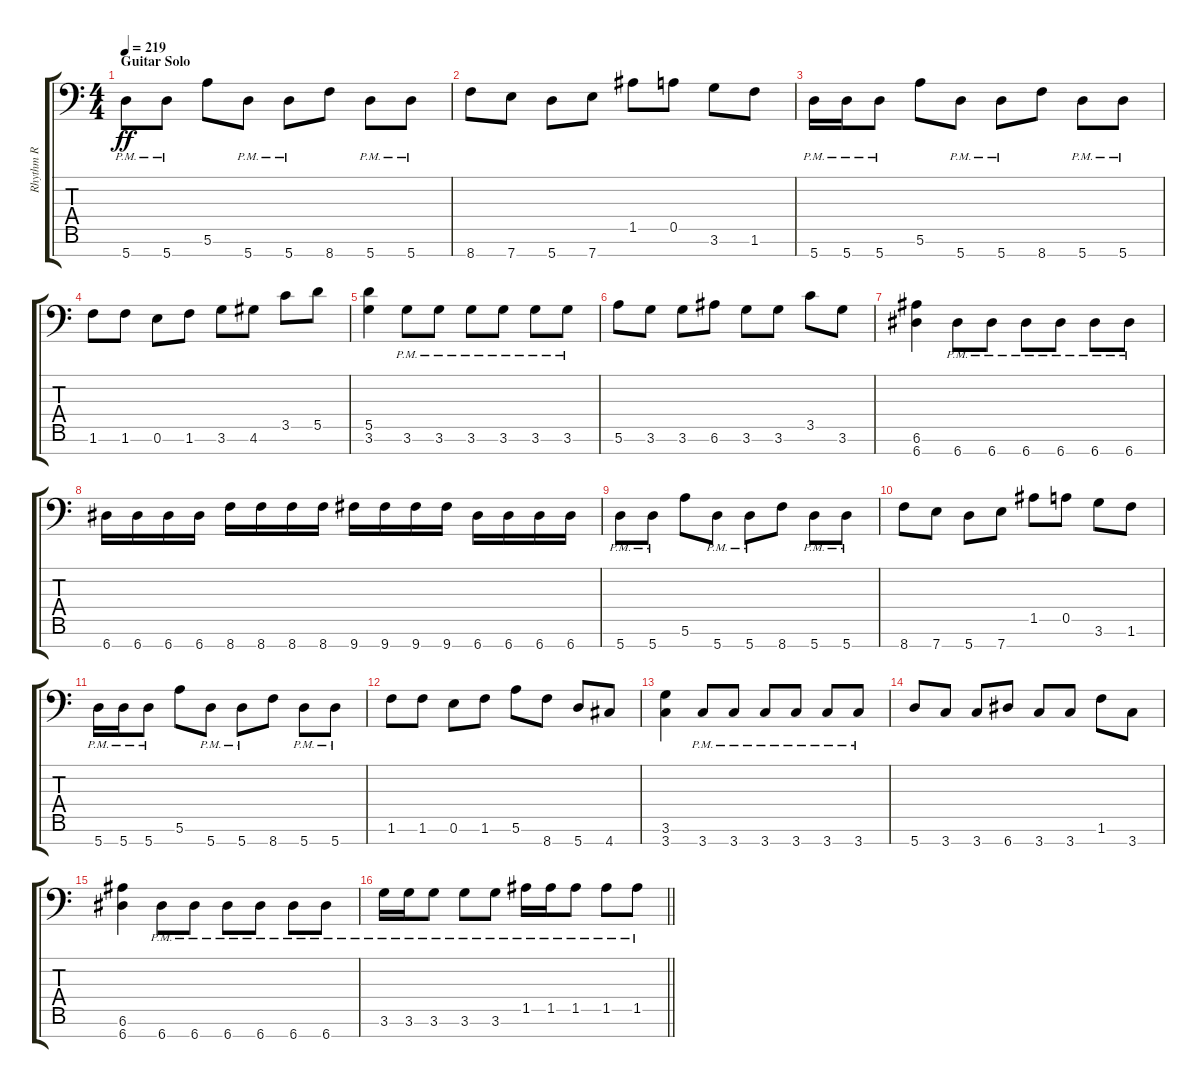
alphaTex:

\track ("Rhythm R" "Rhythm R") {instrument overdrivenguitar}
\staff {score tabs}
\tuning (E4 B3 G3 D3 A2 E2 A1) {hide}
\ts (4 4)
\section ("" "Guitar Solo")
\tempo 219
\clef f4
\ks c
5.7{pm}.8{dy ff} 5.7{pm}.8 5.6.8 5.7{pm}.8 5.7{pm}.8 8.7.8 5.7{pm}.8 5.7{pm}.8 |
8.7.8 7.7.8 5.7.8 7.7.8 1.5.8 0.5.8 3.6.8 1.6.8 |
5.7{pm}.16 5.7{pm}.16 5.7{pm}.8 5.6.8 5.7{pm}.8 5.7{pm}.8 8.7.8 5.7{pm}.8 5.7{pm}.8 |
1.6.8 1.6.8 0.6.8 1.6.8 3.6.8 4.6.8 3.5.8 5.5.8 |
(5.5 3.6).4 3.6{pm}.8 3.6{pm}.8 3.6{pm}.8 3.6{pm}.8 3.6{pm}.8 3.6{pm}.8 |
5.6.8 3.6.8 3.6.8 6.6.8 3.6.8 3.6.8 3.5.8 3.6.8 |
(6.6 6.7).4 6.7{pm}.8 6.7{pm}.8 6.7{pm}.8 6.7{pm}.8 6.7{pm}.8 6.7{pm}.8 |
6.7.16 6.7.16 6.7.16 6.7.16 8.7.16 8.7.16 8.7.16 8.7.16 9.7.16 9.7.16 9.7.16 9.7.16 6.7.16 6.7.16 6.7.16 6.7.16 |
5.7{pm}.8 5.7{pm}.8 5.6.8 5.7{pm}.8 5.7{pm}.8 8.7.8 5.7{pm}.8 5.7{pm}.8 |
8.7.8 7.7.8 5.7.8 7.7.8 1.5.8 0.5.8 3.6.8 1.6.8 |
5.7{pm}.16 5.7{pm}.16 5.7{pm}.8 5.6.8 5.7{pm}.8 5.7{pm}.8 8.7.8 5.7{pm}.8 5.7{pm}.8 |
1.6.8 1.6.8 0.6.8 1.6.8 5.6.8 8.7.8 5.7.8 4.7.8 |
(3.6 3.7).4 3.7{pm}.8 3.7{pm}.8 3.7{pm}.8 3.7{pm}.8 3.7{pm}.8 3.7{pm}.8 |
5.7.8 3.7.8 3.7.8 6.7.8 3.7.8 3.7.8 1.6.8 3.7.8 |
(6.6 6.7).4 6.7{pm}.8 6.7{pm}.8 6.7{pm}.8 6.7{pm}.8 6.7{pm}.8 6.7{pm}.8 |
\barLineRight lightlight
3.6{pm}.16 3.6{pm}.16 3.6{pm}.8 3.6{pm}.8 3.6{pm}.8 1.5{pm}.16 1.5{pm}.16 1.5{pm}.8 1.5{pm}.8 1.5{pm}.8
